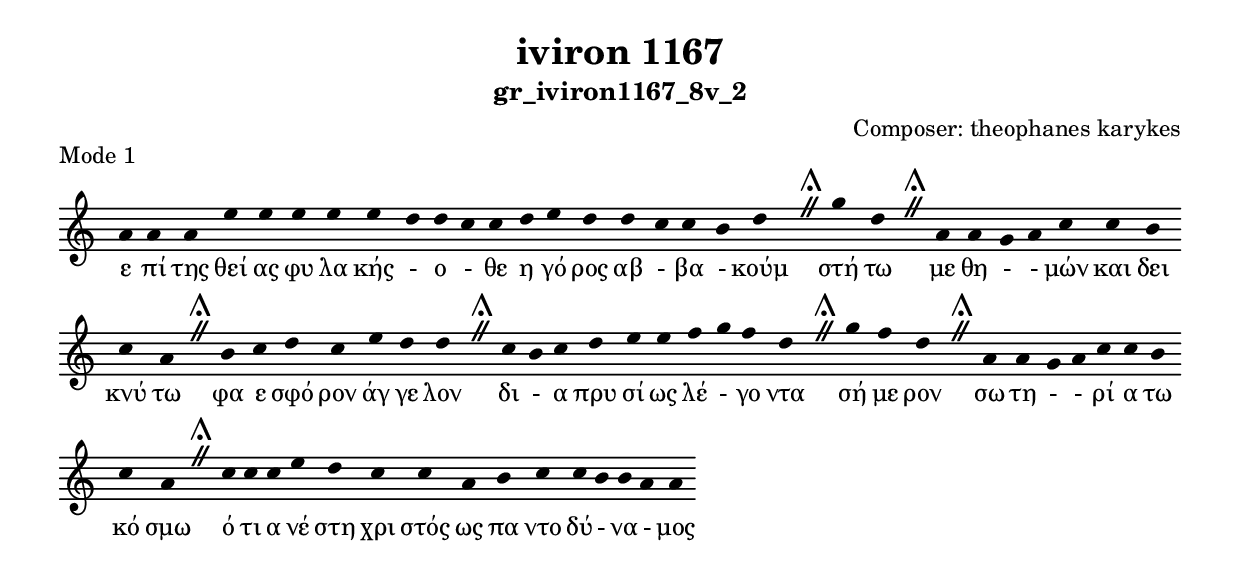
\include "gregorian.ly"

	\header {
 	  title = "iviron 1167"
	  subtitle = "gr_iviron1167_8v_2"
	  composer = "Composer: theophanes karykes"
	  piece = "Mode 1"
	}

	chant = {
	  a'4 a'4 a'4 e''4 e''4 e''4 e''4 e''4 d''4 d''4 c''4 c''4 d''4 e''4 d''4 d''4 c''4 c''4 b'4 d''4 \divisioMaior
 g''4 d''4 \divisioMaior
 a'4 a'4 g'4 a'4 c''4 c''4 b'4 c''4 a'4 \divisioMaior
 b'4 c''4 d''4 c''4 e''4 d''4 d''4 \divisioMaior
 c''4 b'4 c''4 d''4 e''4 e''4 f''4 g''4 f''4 d''4 \divisioMaior
 g''4 f''4 d''4 \divisioMaior
 a'4 a'4 g'4 a'4 c''4 c''4 b'4 c''4 a'4 \divisioMaior
 c''4 c''4 c''4 e''4 d''4 c''4 c''4 a'4 b'4 c''4 c''4 b'4 b'4 a'4 a'4\finalis
	}

	verba = \lyricmode {ε πί της θεί ας φυ λα κής - ο - θε η γό ρος αβ - βα - κούμ 
στή τω 
με θη -  - μών και δει κνύ τω 
φα ε σφό ρον άγ γε λον 
δι - α πρυ σί ως λέ - γο ντα 
σή με ρον 
σω τη -  - ρί α τω κό σμω 
ό τι α νέ στη χρι στός ως πα ντο δύ - να - μος 
	}


	\score {
	  \new Staff <<
	  \new Voice = "melody" \chant
	  \new Lyrics = "one" \lyricsto melody \verba
	  >>
	  \layout {
	    \context {
	      \Staff
	      \remove "Time_signature_engraver"
	      \remove "Bar_engraver"
	    }
	    \context {
	      \Voice
	      \remove "Stem_engraver"
	    }
	  }
	}